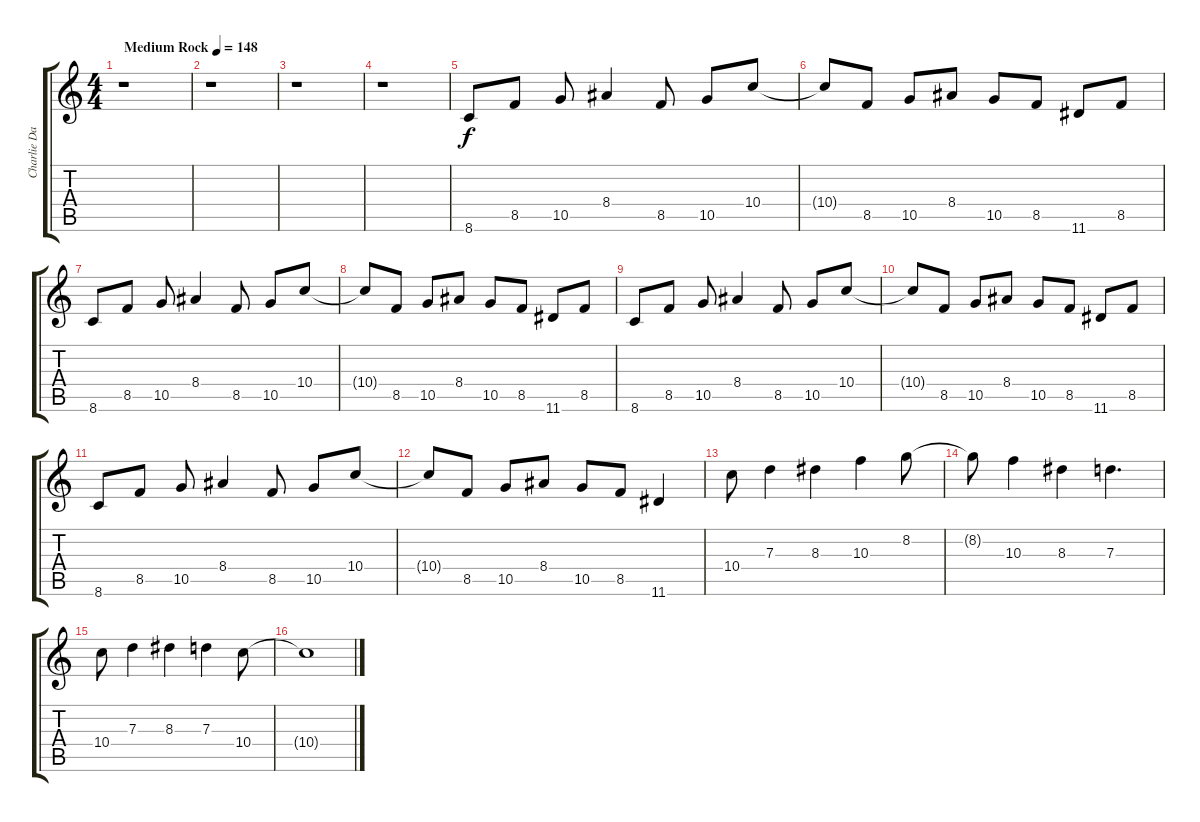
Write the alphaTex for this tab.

\track ("Charlie Daniels Guitar" "Charlie Da") {instrument overdrivenguitar}
\staff {score tabs}
\tuning (E4 B3 G3 D3 A2 E2) {hide}
\ts (4 4)
\tempo (148 "Medium Rock")
\clef g2
\ks c
r.1{dy f instrument overdrivenguitar} |
r.1 |
r.1 |
r.1 |
8.6.8 8.5.8 10.5.8 8.4.4 8.5.8 10.5.8 10.4.8 |
10.4{t}.8 8.5.8 10.5.8 8.4.8 10.5.8 8.5.8 11.6.8 8.5.8 |
8.6.8 8.5.8 10.5.8 8.4.4 8.5.8 10.5.8 10.4.8 |
10.4{t}.8 8.5.8 10.5.8 8.4.8 10.5.8 8.5.8 11.6.8 8.5.8 |
8.6.8 8.5.8 10.5.8 8.4.4 8.5.8 10.5.8 10.4.8 |
10.4{t}.8 8.5.8 10.5.8 8.4.8 10.5.8 8.5.8 11.6.8 8.5.8 |
8.6.8 8.5.8 10.5.8 8.4.4 8.5.8 10.5.8 10.4.8 |
10.4{t}.8 8.5.8 10.5.8 8.4.8 10.5.8 8.5.8 11.6.4 |
10.4.8{balance 8} 7.3.4 8.3.4 10.3.4 8.2.8 |
8.2{t}.8 10.3.4 8.3.4 7.3.4{d} |
10.4.8 7.3.4 8.3.4 7.3.4 10.4.8 |
10.4{t}.1
